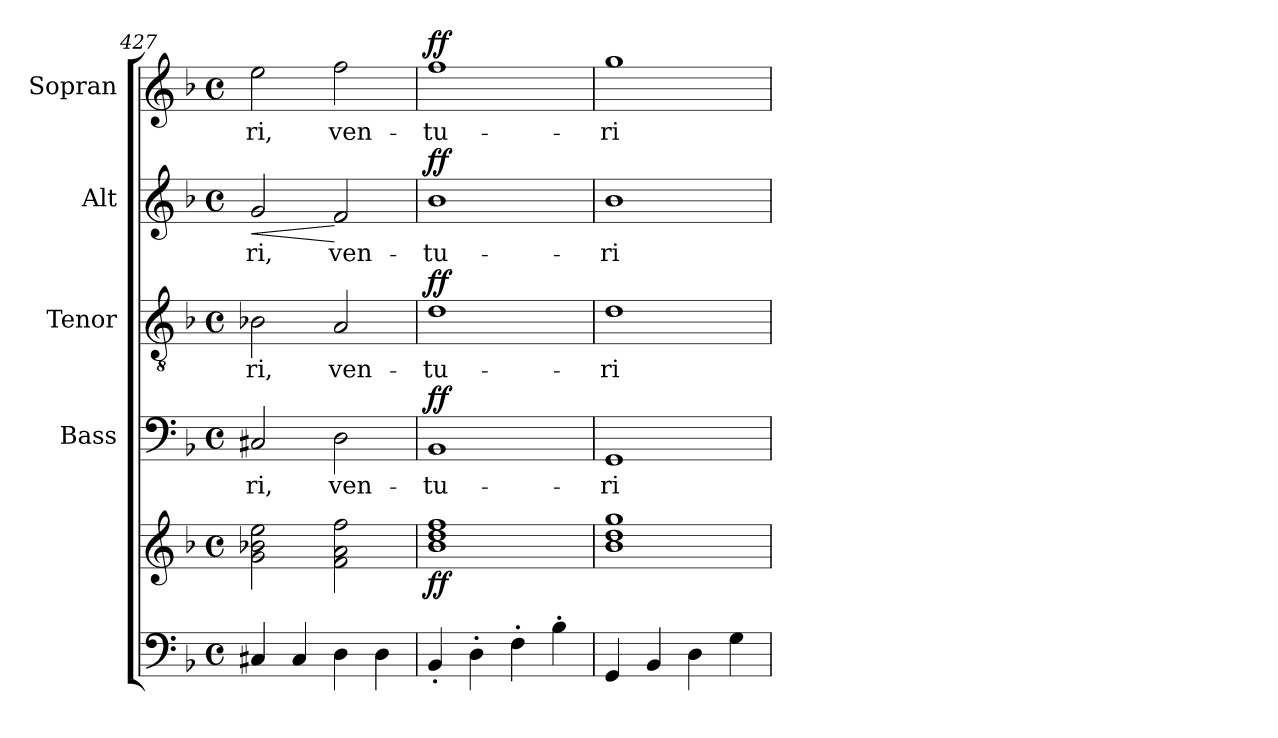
**kern	**kern	**dynam	**kern	**text	**dynam	**kern	**text	**dynam	**kern	**text	**dynam	**kern	**text	**dynam
*part5	*part5	*part5	*part4	*part4	*part4	*part3	*part3	*part3	*part2	*part2	*part2	*part1	*part1	*part1
*staff6	*staff5	*staff5/6	*staff4	*staff4	*staff4	*staff3	*staff3	*staff3	*staff2	*staff2	*staff2	*staff1	*staff1	*staff1
*	*	*	*I"Bass	*	*	*I"Tenor	*	*	*I"Alt	*	*	*I"Sopran	*	*
*	*	*	*I'B.	*	*	*I'T.	*	*	*I'A.	*	*	*I'S.	*	*
!!LO:LB:g=z
*clefF4	*clefG2	*	*clefF4	*	*	*clefGv2	*	*	*clefG2	*	*	*clefG2	*	*
*k[b-]	*k[b-]	*	*k[b-]	*	*	*k[b-]	*	*	*k[b-]	*	*	*k[b-]	*	*
*F:	*F:	*	*F:	*	*	*F:	*	*	*F:	*	*	*F:	*	*
*M4/4	*M4/4	*	*M4/4	*	*	*M4/4	*	*	*M4/4	*	*	*M4/4	*	*
*met(c)	*met(c)	*	*met(c)	*	*	*met(c)	*	*	*met(c)	*	*	*met(c)	*	*
=427	=427	=427	=427	=427	=427	=427	=427	=427	=427	=427	=427	=427	=427	=427
!	!	!	!	!LO:LY:b	!	!	!LO:LY:b	!	!	!LO:LY:b	!LO:HP:b	!	!LO:LY:b	!
4C#X/	2g\ 2b-X\ 2ee\	.	2C#X/	-ri,	.	2B-X\	-ri,	.	2g/	-ri,	<	2ee\	-ri,	.
4C#/	.	.	.	.	.	.	.	.	.	.	.	.	.	.
!	!	!	!	!LO:LY:b	!	!	!LO:LY:b	!	!	!LO:LY:b	!	!	!LO:LY:b	!
4D\	2f\ 2a\ 2ff\	.	2D\	ven-	.	2A/	ven-	.	2f/	ven-	[	2ff\	ven-	.
4D\	.	.	.	.	.	.	.	.	.	.	.	.	.	.
=428	=428	=428	=428	=428	=428	=428	=428	=428	=428	=428	=428	=428	=428	=428
!	!	!LO:DY:b	!	!LO:LY:b	!LO:DY:a	!	!LO:LY:b	!LO:DY:a	!	!LO:LY:b	!LO:DY:a	!	!LO:LY:b	!LO:DY:a
4BB-'</	1b- 1dd 1ff	ff	1BB-	-tu-	ff	1d	-tu-	ff	1b-	-tu-	ff	1ff	-tu-	ff
4D'>\	.	.	.	.	.	.	.	.	.	.	.	.	.	.
4F'>\	.	.	.	.	.	.	.	.	.	.	.	.	.	.
4B-'>\	.	.	.	.	.	.	.	.	.	.	.	.	.	.
=429	=429	=429	=429	=429	=429	=429	=429	=429	=429	=429	=429	=429	=429	=429
!	!	!	!	!LO:LY:b	!	!	!LO:LY:b	!	!	!LO:LY:b	!	!	!LO:LY:b	!
4GG/	1b- 1dd 1gg	.	1GG	-ri	.	1d	-ri	.	1b-	-ri	.	1gg	-ri	.
4BB-/	.	.	.	.	.	.	.	.	.	.	.	.	.	.
4D\	.	.	.	.	.	.	.	.	.	.	.	.	.	.
4G\	.	.	.	.	.	.	.	.	.	.	.	.	.	.
=	=	=	=	=	=	=	=	=	=	=	=	=	=	=
*-	*-	*-	*-	*-	*-	*-	*-	*-	*-	*-	*-	*-	*-	*-
